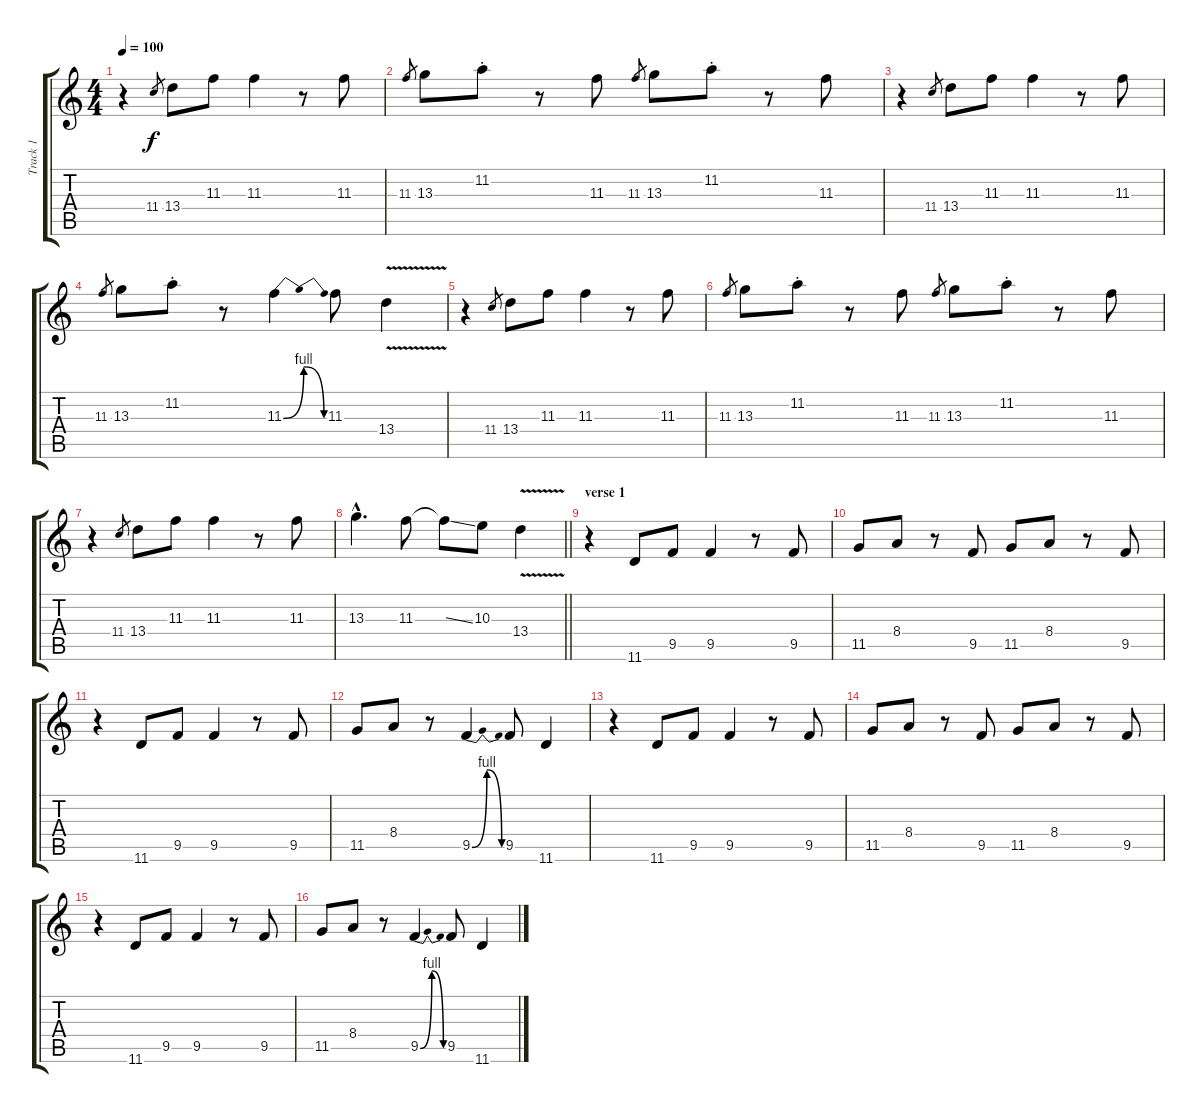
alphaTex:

\track ("Track 1" "Track 1") {instrument overdrivenguitar}
\staff {score tabs}
\tuning (Eb4 Bb3 Gb3 Db3 Ab2 Eb2) {hide}
\ts (4 4)
\tempo 100
\clef g2
\ks c
r.4{dy f} 11.4.8{gr} 13.4.8 11.3.8 11.3.4 r.8 11.3.8 |
11.3.8{gr} 13.3.8 11.2{st}.8 r.8 11.3.8 11.3.8{gr} 13.3.8 11.2{st}.8 r.8 11.3.8 |
r.4 11.4.8{gr} 13.4.8 11.3.8 11.3.4 r.8 11.3.8 |
11.3.8{gr} 13.3.8 11.2{st}.8 r.8 11.3{be (bendrelease 0 0 30 4 30 4 60 0)}.4 11.3.8 13.4{v}.4 |
r.4 11.4.8{gr} 13.4.8 11.3.8 11.3.4 r.8 11.3.8 |
11.3.8{gr} 13.3.8 11.2{st}.8 r.8 11.3.8 11.3.8{gr} 13.3.8 11.2{st}.8 r.8 11.3.8 |
r.4 11.4.8{gr} 13.4.8 11.3.8 11.3.4 r.8 11.3.8 |
\barLineRight lightlight
13.3{hac}.4{d} 11.3.8 11.3{ss t}.8 10.3.8 13.4{v}.4 |
\section ("" "verse 1")
r.4 11.6.8 9.5.8 9.5.4 r.8 9.5.8 |
11.5.8 8.4.8 r.8 9.5.8 11.5.8 8.4.8 r.8 9.5.8 |
r.4 11.6.8 9.5.8 9.5.4 r.8 9.5.8 |
11.5.8 8.4.8 r.8 9.5{be (bendrelease 0 0 30 4 30 4 60 0)}.4 9.5.8 11.6.4 |
r.4 11.6.8 9.5.8 9.5.4 r.8 9.5.8 |
11.5.8 8.4.8 r.8 9.5.8 11.5.8 8.4.8 r.8 9.5.8 |
r.4 11.6.8 9.5.8 9.5.4 r.8 9.5.8 |
11.5.8 8.4.8 r.8 9.5{be (bendrelease 0 0 30 4 30 4 60 0)}.4 9.5.8 11.6.4
